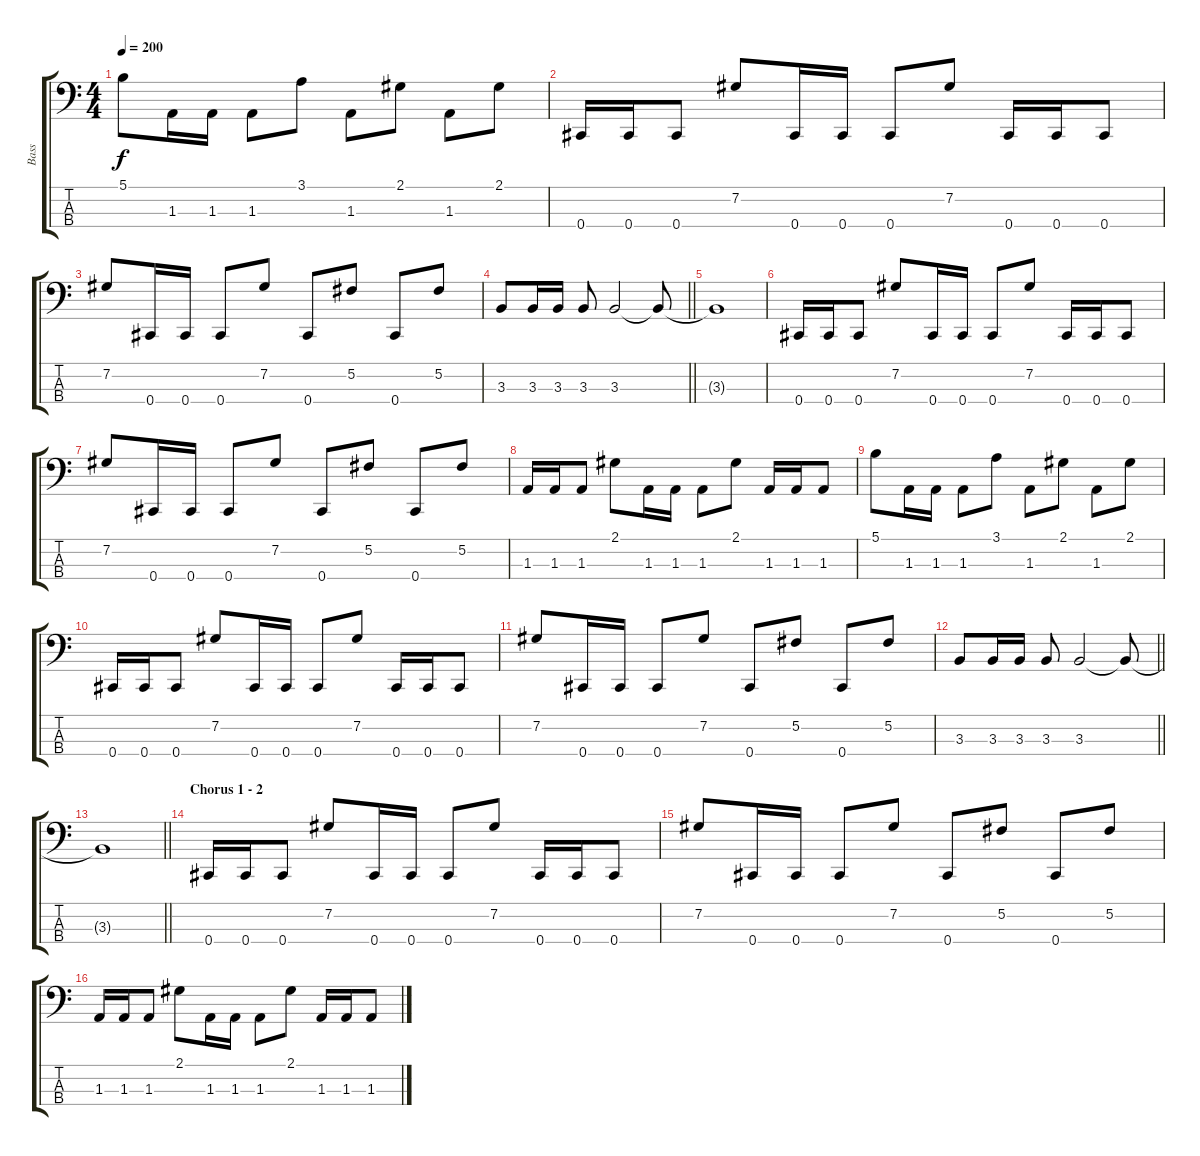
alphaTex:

\track ("Bass" "Bass") {instrument electricbassfinger}
\staff {score tabs}
\tuning (Gb2 Db2 Ab1 Db1) {hide}
\ts (4 4)
\tempo 200
\clef f4
\ks c
5.1.8{dy f} 1.3.16 1.3.16 1.3.8 3.1.8 1.3.8 2.1.8 1.3.8 2.1.8 |
0.4.16 0.4.16 0.4.8 7.2.8 0.4.16 0.4.16 0.4.8 7.2.8 0.4.16 0.4.16 0.4.8 |
7.2.8 0.4.16 0.4.16 0.4.8 7.2.8 0.4.8 5.2.8 0.4.8 5.2.8 |
\barLineRight lightlight
3.3.8 3.3.16 3.3.16 3.3.8 3.3.2 3.3{t}.8 |
3.3{t}.1 |
0.4.16 0.4.16 0.4.8 7.2.8 0.4.16 0.4.16 0.4.8 7.2.8 0.4.16 0.4.16 0.4.8 |
7.2.8 0.4.16 0.4.16 0.4.8 7.2.8 0.4.8 5.2.8 0.4.8 5.2.8 |
1.3.16 1.3.16 1.3.8 2.1.8 1.3.16 1.3.16 1.3.8 2.1.8 1.3.16 1.3.16 1.3.8 |
5.1.8 1.3.16 1.3.16 1.3.8 3.1.8 1.3.8 2.1.8 1.3.8 2.1.8 |
0.4.16 0.4.16 0.4.8 7.2.8 0.4.16 0.4.16 0.4.8 7.2.8 0.4.16 0.4.16 0.4.8 |
7.2.8 0.4.16 0.4.16 0.4.8 7.2.8 0.4.8 5.2.8 0.4.8 5.2.8 |
\barLineRight lightlight
3.3.8 3.3.16 3.3.16 3.3.8 3.3.2 3.3{t}.8 |
\barLineRight lightlight
3.3{t}.1 |
\section ("" "Chorus 1 - 2")
0.4.16 0.4.16 0.4.8 7.2.8 0.4.16 0.4.16 0.4.8 7.2.8 0.4.16 0.4.16 0.4.8 |
7.2.8 0.4.16 0.4.16 0.4.8 7.2.8 0.4.8 5.2.8 0.4.8 5.2.8 |
1.3.16 1.3.16 1.3.8 2.1.8 1.3.16 1.3.16 1.3.8 2.1.8 1.3.16 1.3.16 1.3.8
